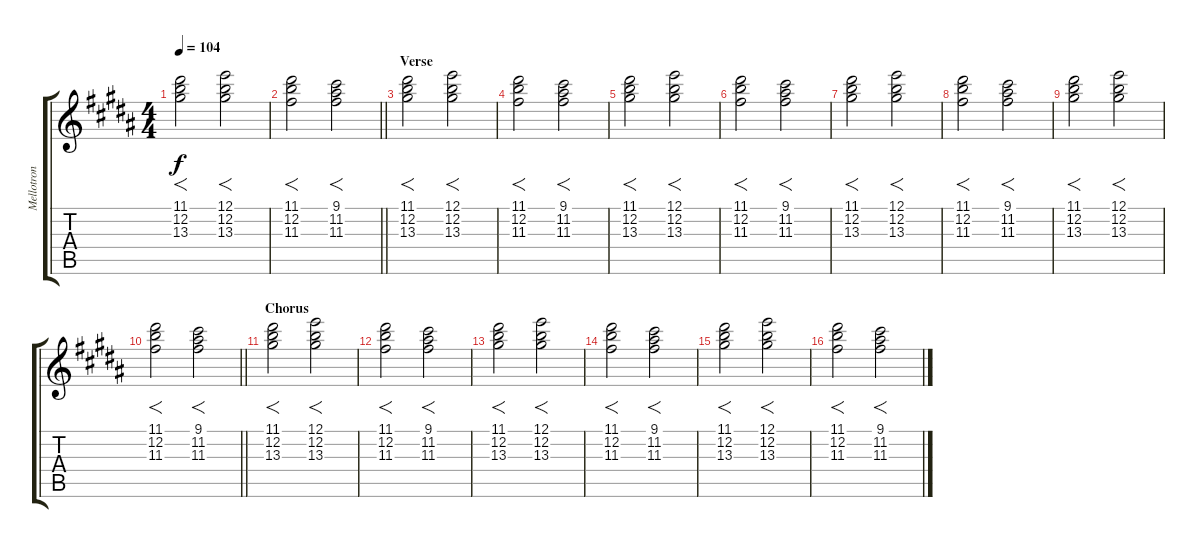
\track ("Mellotron" "Mellotron") {instrument electricbassfinger}
\staff {score tabs}
\tuning (E4 B3 G3 D3 A2 E2) {hide}
\ts (4 4)
\tempo 104
\clef g2
\ks b
(11.1 12.2 13.3).2{f dy f} (12.1 12.2 13.3).2{f} |
\barLineRight lightlight
(11.1 12.2 11.3).2{f} (9.1 11.2 11.3).2{f} |
\section ("" "Verse")
(11.1 12.2 13.3).2{f} (12.1 12.2 13.3).2{f} |
(11.1 12.2 11.3).2{f} (9.1 11.2 11.3).2{f} |
(11.1 12.2 13.3).2{f} (12.1 12.2 13.3).2{f} |
(11.1 12.2 11.3).2{f} (9.1 11.2 11.3).2{f} |
(11.1 12.2 13.3).2{f} (12.1 12.2 13.3).2{f} |
(11.1 12.2 11.3).2{f} (9.1 11.2 11.3).2{f} |
(11.1 12.2 13.3).2{f} (12.1 12.2 13.3).2{f} |
\barLineRight lightlight
(11.1 12.2 11.3).2{f} (9.1 11.2 11.3).2{f} |
\section ("" "Chorus")
(11.1 12.2 13.3).2{f} (12.1 12.2 13.3).2{f} |
(11.1 12.2 11.3).2{f} (9.1 11.2 11.3).2{f} |
(11.1 12.2 13.3).2{f} (12.1 12.2 13.3).2{f} |
(11.1 12.2 11.3).2{f} (9.1 11.2 11.3).2{f} |
(11.1 12.2 13.3).2{f} (12.1 12.2 13.3).2{f} |
(11.1 12.2 11.3).2{f} (9.1 11.2 11.3).2{f}
